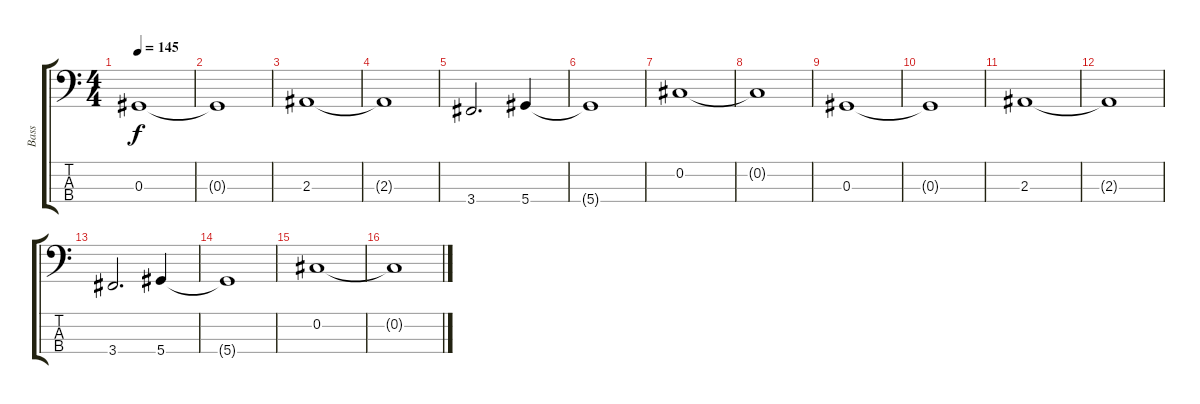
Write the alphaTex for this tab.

\track ("Bass" "Bass") {instrument acousticbass}
\staff {score tabs}
\tuning (Gb2 Db2 Ab1 Eb1) {hide}
\ts (4 4)
\tempo 145
\clef f4
\ks c
0.3.1{dy f} |
0.3{t}.1 |
2.3.1 |
2.3{t}.1 |
3.4.2{d} 5.4.4 |
5.4{t}.1 |
0.2.1 |
0.2{t}.1 |
0.3.1 |
0.3{t}.1 |
2.3.1 |
2.3{t}.1 |
3.4.2{d} 5.4.4 |
5.4{t}.1 |
0.2.1 |
0.2{t}.1
